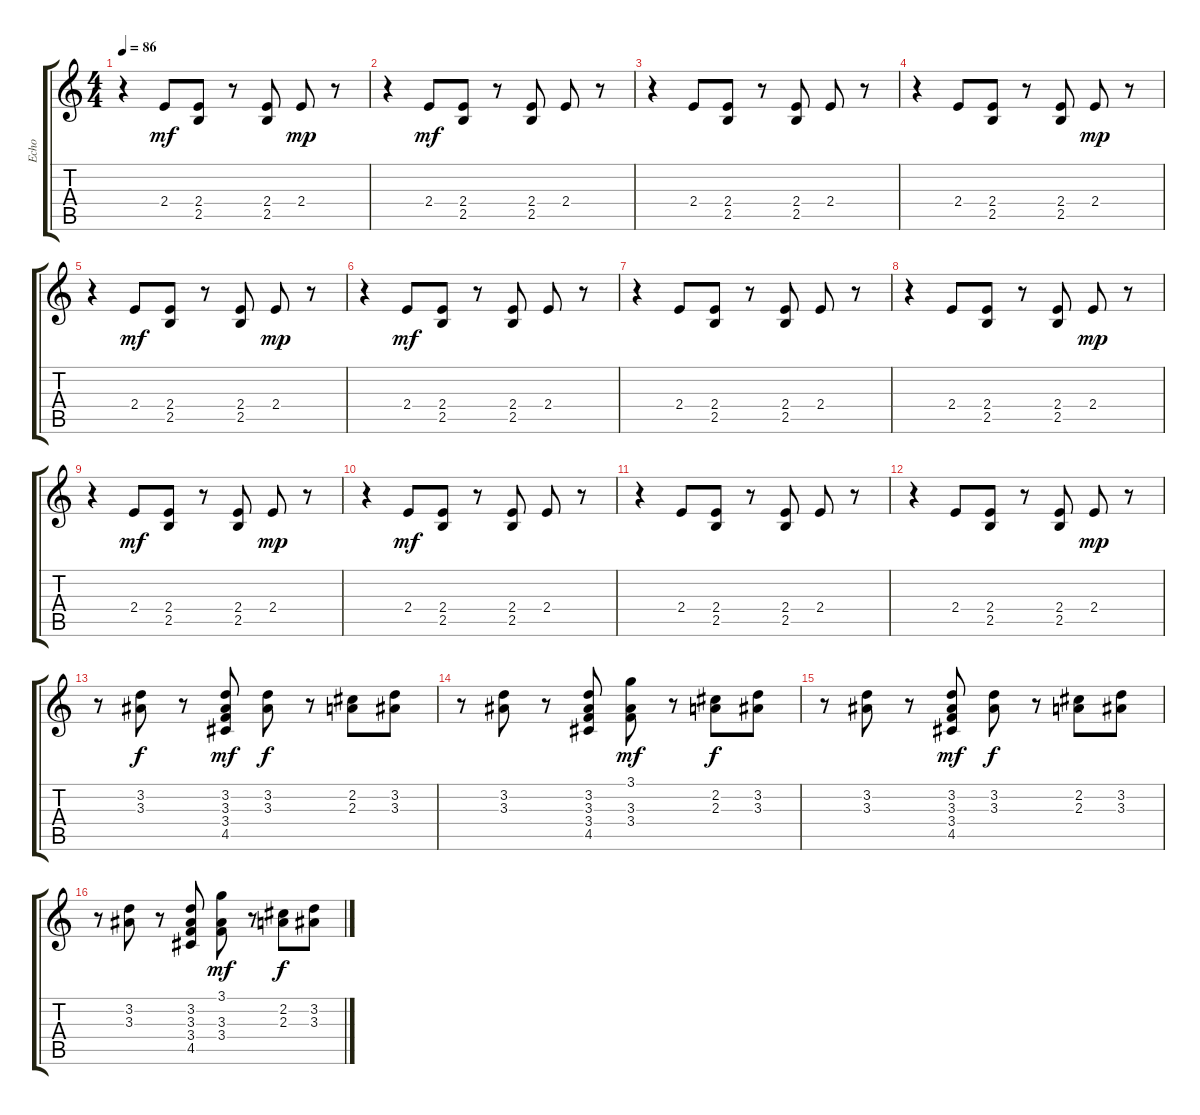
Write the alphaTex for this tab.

\track ("Echo" "Echo") {instrument electricguitarclean}
\staff {score tabs}
\tuning (E4 B3 G3 D3 A2 E2) {hide}
\ts (4 4)
\tempo 86
\clef g2
\ks c
r.4{dy mp} 2.4.8{dy mf} (2.4 2.5).8 r.8 (2.4 2.5).8 2.4.8{dy mp} r.8 |
r.4 2.4.8{dy mf} (2.4 2.5).8 r.8 (2.4 2.5).8 2.4.8 r.8 |
r.4 2.4.8 (2.4 2.5).8 r.8 (2.4 2.5).8 2.4.8 r.8 |
r.4 2.4.8 (2.4 2.5).8 r.8 (2.4 2.5).8 2.4.8{dy mp} r.8 |
r.4 2.4.8{dy mf} (2.4 2.5).8 r.8 (2.4 2.5).8 2.4.8{dy mp} r.8 |
r.4 2.4.8{dy mf} (2.4 2.5).8 r.8 (2.4 2.5).8 2.4.8 r.8 |
r.4 2.4.8 (2.4 2.5).8 r.8 (2.4 2.5).8 2.4.8 r.8 |
r.4 2.4.8 (2.4 2.5).8 r.8 (2.4 2.5).8 2.4.8{dy mp} r.8 |
r.4 2.4.8{dy mf} (2.4 2.5).8 r.8 (2.4 2.5).8 2.4.8{dy mp} r.8 |
r.4 2.4.8{dy mf} (2.4 2.5).8 r.8 (2.4 2.5).8 2.4.8 r.8 |
r.4 2.4.8 (2.4 2.5).8 r.8 (2.4 2.5).8 2.4.8 r.8 |
r.4 2.4.8 (2.4 2.5).8 r.8 (2.4 2.5).8 2.4.8{dy mp} r.8 |
r.8 (3.2 3.3).8{dy f} r.8 (3.2 3.3 3.4 4.5).8{dy mf} (3.2 3.3).8{dy f} r.8 (2.2 2.3).8 (3.2 3.3).8 |
r.8 (3.2 3.3).8 r.8 (3.2 3.3 3.4 4.5).8 (3.1 3.3 3.4).8{dy mf} r.8 (2.2 2.3).8{dy f} (3.2 3.3).8 |
r.8 (3.2 3.3).8 r.8 (3.2 3.3 3.4 4.5).8{dy mf} (3.2 3.3).8{dy f} r.8 (2.2 2.3).8 (3.2 3.3).8 |
r.8 (3.2 3.3).8 r.8 (3.2 3.3 3.4 4.5).8 (3.1 3.3 3.4).8{dy mf} r.8 (2.2 2.3).8{dy f} (3.2 3.3).8
